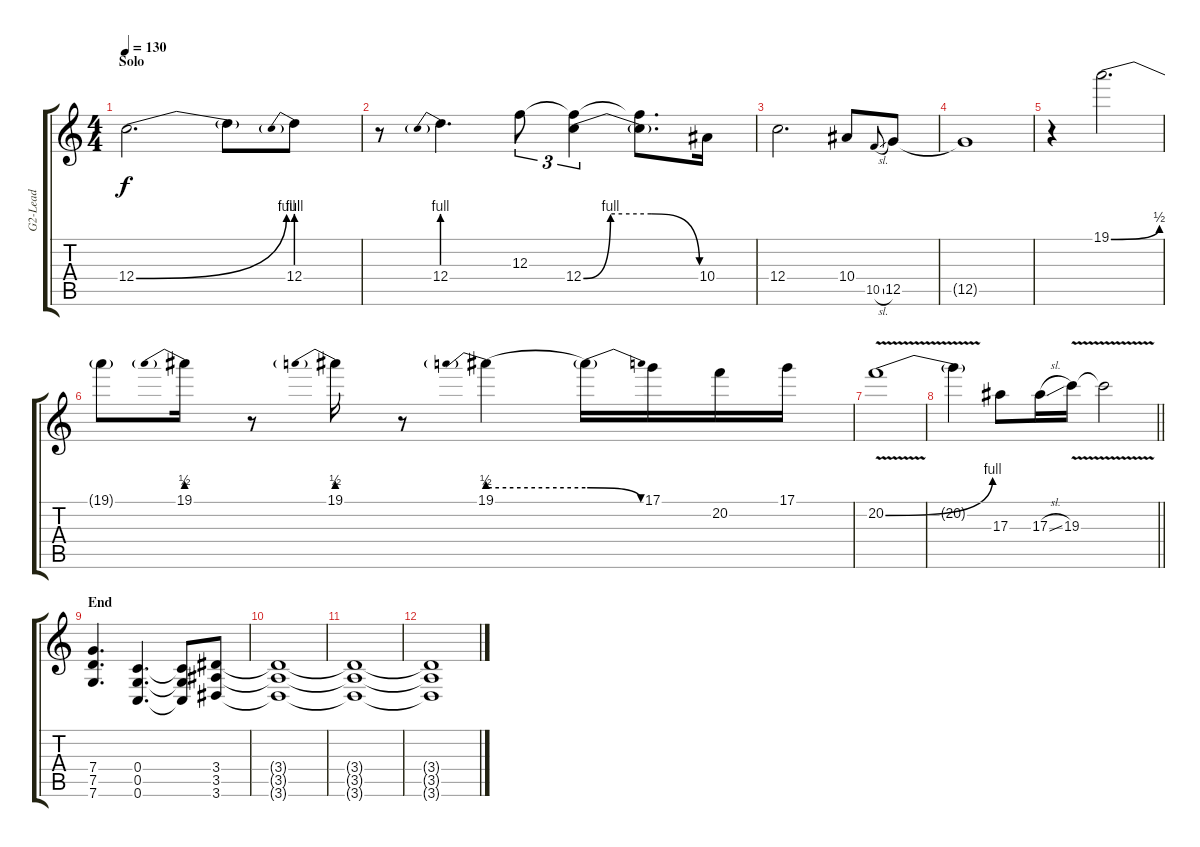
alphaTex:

\track ("G2-Lead" "G2-Lead") {instrument distortionguitar}
\staff {score tabs}
\tuning (D4 A3 F3 C3 G2 C2) {hide}
\ts (4 4)
\section ("" "Solo")
\tempo 130
\clef g2
\ks c
12.4{be (bend 0 0 60 4)}.2{d dy f} 12.4{t}.8 12.4{be (prebend 0 4 60 4)}.8 |
r.8 12.4{be (prebend 0 4 60 4)}.4{d} 12.3.8{tu (3 2)} (12.3{t} 12.4{be (custom 0 0 14 4 20 4 35 4 60 0)}).4{tu (3 2)} (12.3{t} 12.4{t}).8{d} 10.4.16 |
12.4.2{d} 10.4.8 10.5{sl}.8{gr onbeat} 12.5.8 |
12.5{t}.1 |
r.4 19.1{be (bend 0 0 60 2)}.2{d} |
19.1{t}.8 19.1{be (prebend 0 2 60 2)}.16 r.8 19.1{be (prebend 0 2 60 2)}.16 r.8 19.1{be (prebend 0 2 60 2)}.4 19.1{be (release 0 2 60 0) t}.16 17.1.16 20.2.16 17.1.16 |
20.2{be (bend 0 0 60 4) v}.1 |
\barLineRight lightlight
20.2{t}.4 17.3.8 17.3{sl}.16 19.3{v}.16 19.3{t}.2 |
\section ("" "End")
(7.4 7.5 7.6).4{d} (0.4 0.5 0.6).4{d} (0.4{t} 0.5{t} 0.6{t}).8 (3.4 3.5 3.6).8 |
(3.4{t} 3.5{t} 3.6{t}).1 |
(3.4{t} 3.5{t} 3.6{t}).1 |
(3.4{t} 3.5{t} 3.6{t}).1
